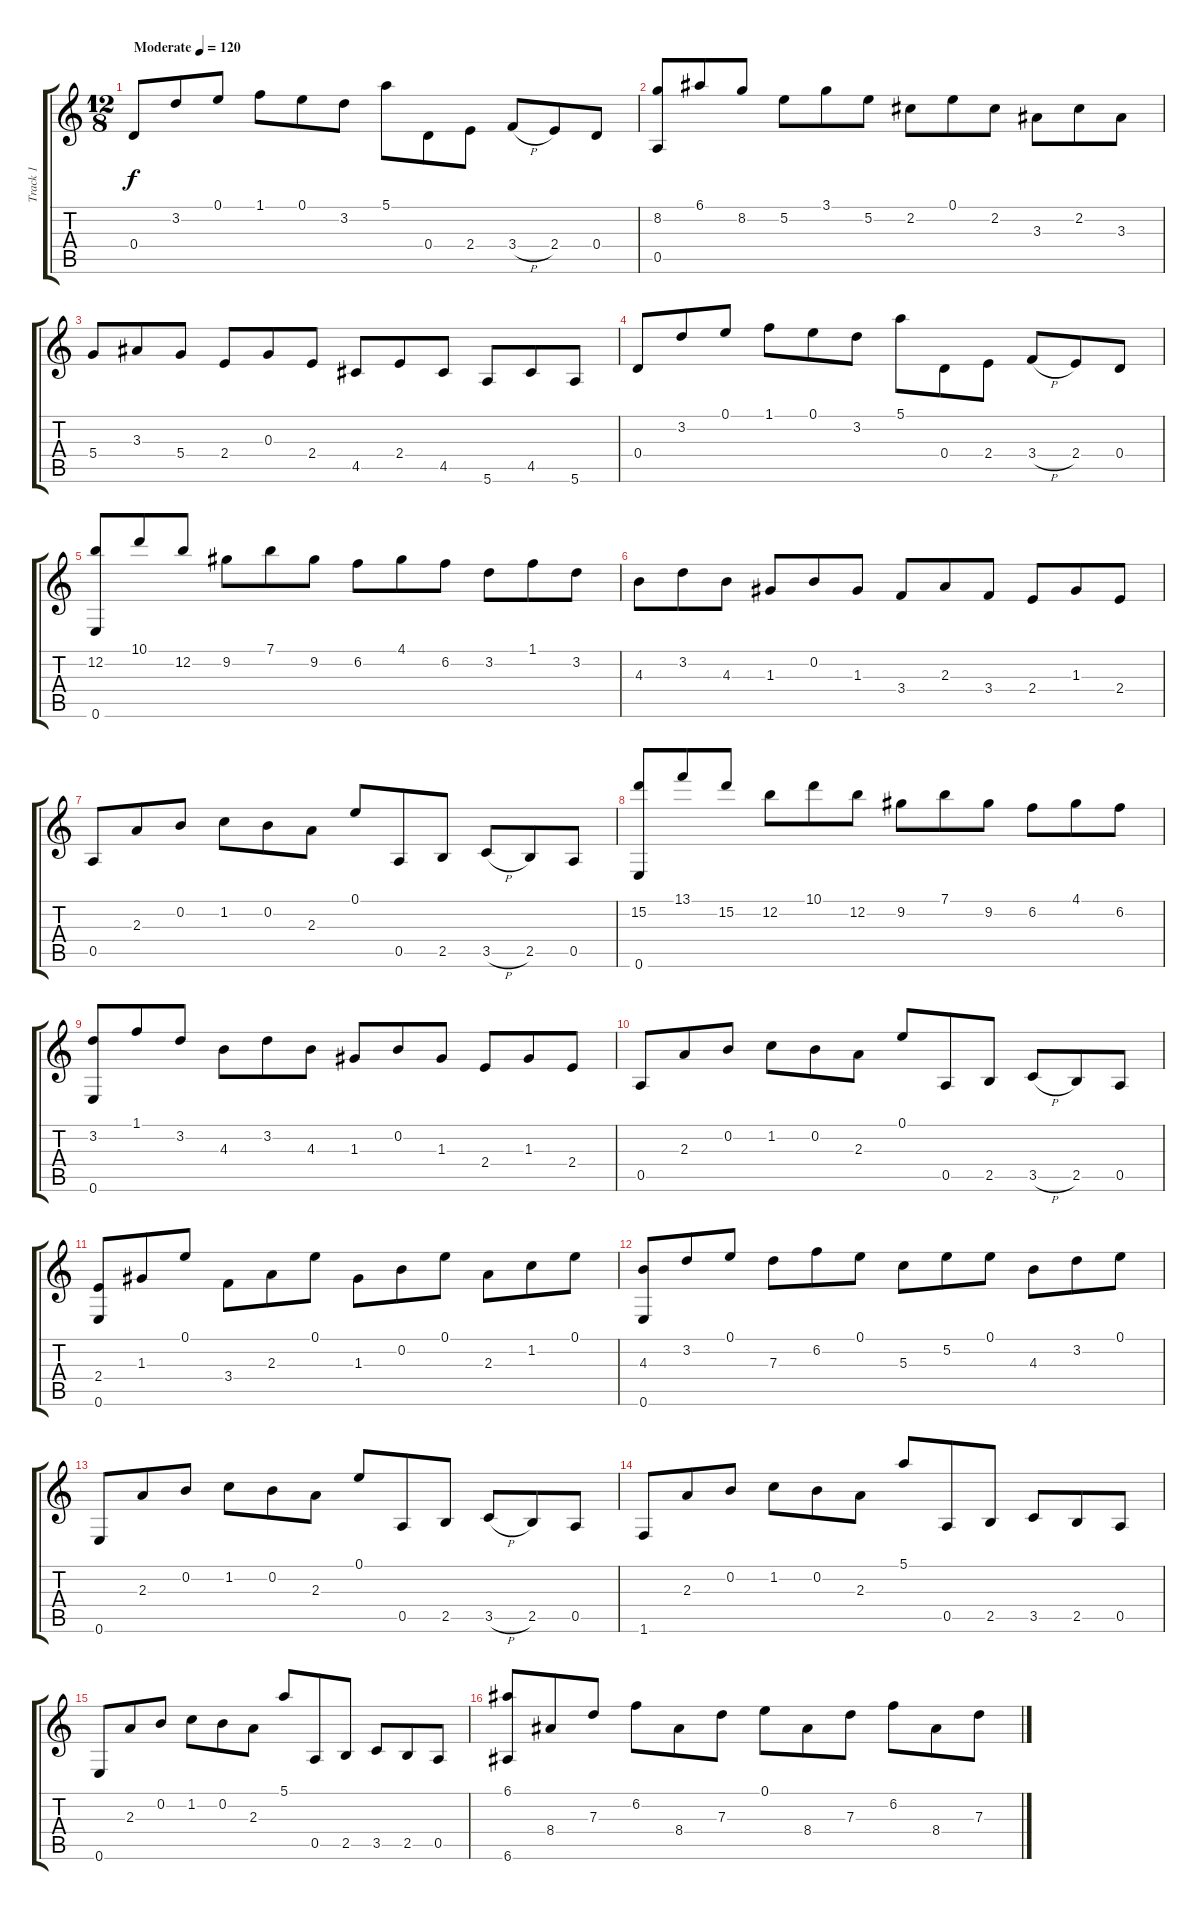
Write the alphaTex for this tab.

\track ("Track 1" "Track 1") {instrument acousticguitarnylon}
\staff {score tabs}
\tuning (E4 B3 G3 D3 A2 E2) {hide}
\ts (12 8)
\tempo (120 "Moderate")
\clef g2
\ks c
0.4.8{dy f instrument acousticguitarnylon} 3.2.8 0.1.8 1.1.8 0.1.8 3.2.8 5.1.8 0.4.8 2.4.8 3.4{h}.8 2.4.8 0.4.8 |
(8.2 0.5).8 6.1.8 8.2.8 5.2.8 3.1.8 5.2.8 2.2.8 0.1.8 2.2.8 3.3.8 2.2.8 3.3.8 |
5.4.8 3.3.8 5.4.8 2.4.8 0.3.8 2.4.8 4.5.8 2.4.8 4.5.8 5.6.8 4.5.8 5.6.8 |
0.4.8 3.2.8 0.1.8 1.1.8 0.1.8 3.2.8 5.1.8 0.4.8 2.4.8 3.4{h}.8 2.4.8 0.4.8 |
(12.2 0.6).8 10.1.8 12.2.8 9.2.8 7.1.8 9.2.8 6.2.8 4.1.8 6.2.8 3.2.8 1.1.8 3.2.8 |
4.3.8 3.2.8 4.3.8 1.3.8 0.2.8 1.3.8 3.4.8 2.3.8 3.4.8 2.4.8 1.3.8 2.4.8 |
0.5.8 2.3.8 0.2.8 1.2.8 0.2.8 2.3.8 0.1.8 0.5.8 2.5.8 3.5{h}.8 2.5.8 0.5.8 |
(15.2 0.6).8 13.1.8 15.2.8 12.2.8 10.1.8 12.2.8 9.2.8 7.1.8 9.2.8 6.2.8 4.1.8 6.2.8 |
(3.2 0.6).8 1.1.8 3.2.8 4.3.8 3.2.8 4.3.8 1.3.8 0.2.8 1.3.8 2.4.8 1.3.8 2.4.8 |
0.5.8 2.3.8 0.2.8 1.2.8 0.2.8 2.3.8 0.1.8 0.5.8 2.5.8 3.5{h}.8 2.5.8 0.5.8 |
(2.4 0.6).8 1.3.8 0.1.8 3.4.8 2.3.8 0.1.8 1.3.8 0.2.8 0.1.8 2.3.8 1.2.8 0.1.8 |
(4.3 0.6).8 3.2.8 0.1.8 7.3.8 6.2.8 0.1.8 5.3.8 5.2.8 0.1.8 4.3.8 3.2.8 0.1.8 |
0.6.8 2.3.8 0.2.8 1.2.8 0.2.8 2.3.8 0.1.8 0.5.8 2.5.8 3.5{h}.8 2.5.8 0.5.8 |
1.6.8 2.3.8 0.2.8 1.2.8 0.2.8 2.3.8 5.1.8 0.5.8 2.5.8 3.5.8 2.5.8 0.5.8 |
0.6.8 2.3.8 0.2.8 1.2.8 0.2.8 2.3.8 5.1.8 0.5.8 2.5.8 3.5.8 2.5.8 0.5.8 |
(6.1 6.6).8 8.4.8 7.3.8 6.2.8 8.4.8 7.3.8 0.1.8 8.4.8 7.3.8 6.2.8 8.4.8 7.3.8
